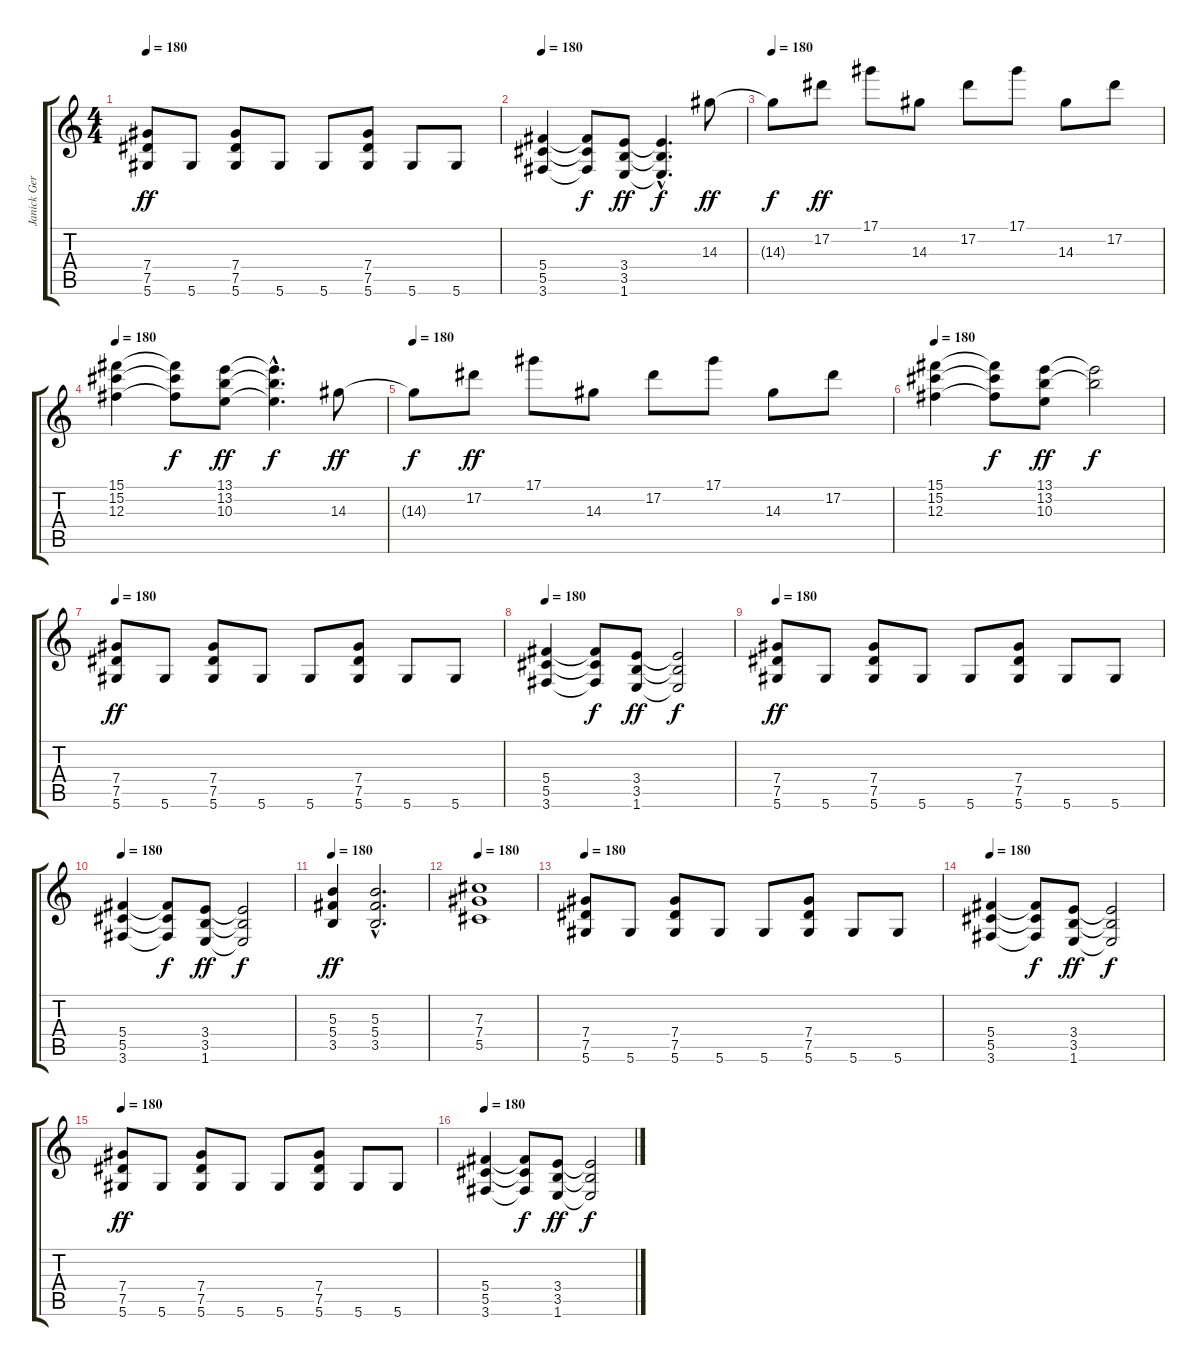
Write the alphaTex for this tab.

\track ("Janick Gers" "Janick Ger") {instrument overdrivenguitar}
\staff {score tabs}
\tuning (Eb4 Bb3 Gb3 Db3 Ab2 Eb2) {hide}
\ts (4 4)
\tempo 180
\clef g2
\ks c
(7.4 7.5 5.6).8{dy ff} 5.6.8 (7.4 7.5 5.6).8 5.6.8 5.6.8 (7.4 7.5 5.6).8 5.6.8 5.6.8 |
\tempo 180
(5.4 5.5 3.6).4 (5.4{t} 5.5{t} 3.6{t}).8{dy f} (3.4 3.5 1.6).8{dy ff} (3.4{hac t} 3.5{hac t} 1.6{hac t}).4{d dy f} 14.3.8{dy ff} |
\tempo 180
14.3{t}.8{dy f} 17.2.8{dy ff} 17.1.8 14.3.8 17.2.8 17.1.8 14.3.8 17.2.8 |
\tempo 180
(15.1 15.2 12.3).4 (15.1{t} 15.2{t} 12.3{t}).8{dy f} (13.1 13.2 10.3).8{dy ff} (13.1{hac t} 13.2{hac t} 10.3{hac t}).4{d dy f} 14.3.8{dy ff} |
\tempo 180
14.3{t}.8{dy f} 17.2.8{dy ff} 17.1.8 14.3.8 17.2.8 17.1.8 14.3.8 17.2.8 |
\tempo 180
(15.1 15.2 12.3).4 (15.1{t} 15.2{t} 12.3{t}).8{dy f} (13.1 13.2 10.3).8{dy ff} (13.1{t} 13.2{t}).2{dy f} |
\tempo 180
(7.4 7.5 5.6).8{dy ff} 5.6.8 (7.4 7.5 5.6).8 5.6.8 5.6.8 (7.4 7.5 5.6).8 5.6.8 5.6.8 |
\tempo 180
(5.4 5.5 3.6).4 (5.4{t} 5.5{t} 3.6{t}).8{dy f} (3.4 3.5 1.6).8{dy ff} (3.4{t} 3.5{t} 1.6{t}).2{dy f} |
\tempo 180
(7.4 7.5 5.6).8{dy ff} 5.6.8 (7.4 7.5 5.6).8 5.6.8 5.6.8 (7.4 7.5 5.6).8 5.6.8 5.6.8 |
\tempo 180
(5.4 5.5 3.6).4 (5.4{t} 5.5{t} 3.6{t}).8{dy f} (3.4 3.5 1.6).8{dy ff} (3.4{t} 3.5{t} 1.6{t}).2{dy f} |
\tempo 180
(5.3 5.4 3.5).4{dy ff} (5.3{hac} 5.4{hac} 3.5{hac}).2{d} |
\tempo 180
(7.3 7.4 5.5).1 |
\tempo 180
(7.4 7.5 5.6).8 5.6.8 (7.4 7.5 5.6).8 5.6.8 5.6.8 (7.4 7.5 5.6).8 5.6.8 5.6.8 |
\tempo 180
(5.4 5.5 3.6).4 (5.4{t} 5.5{t} 3.6{t}).8{dy f} (3.4 3.5 1.6).8{dy ff} (3.4{t} 3.5{t} 1.6{t}).2{dy f} |
\tempo 180
(7.4 7.5 5.6).8{dy ff} 5.6.8 (7.4 7.5 5.6).8 5.6.8 5.6.8 (7.4 7.5 5.6).8 5.6.8 5.6.8 |
\tempo 180
(5.4 5.5 3.6).4 (5.4{t} 5.5{t} 3.6{t}).8{dy f} (3.4 3.5 1.6).8{dy ff} (3.4{t} 3.5{t} 1.6{t}).2{dy f}
